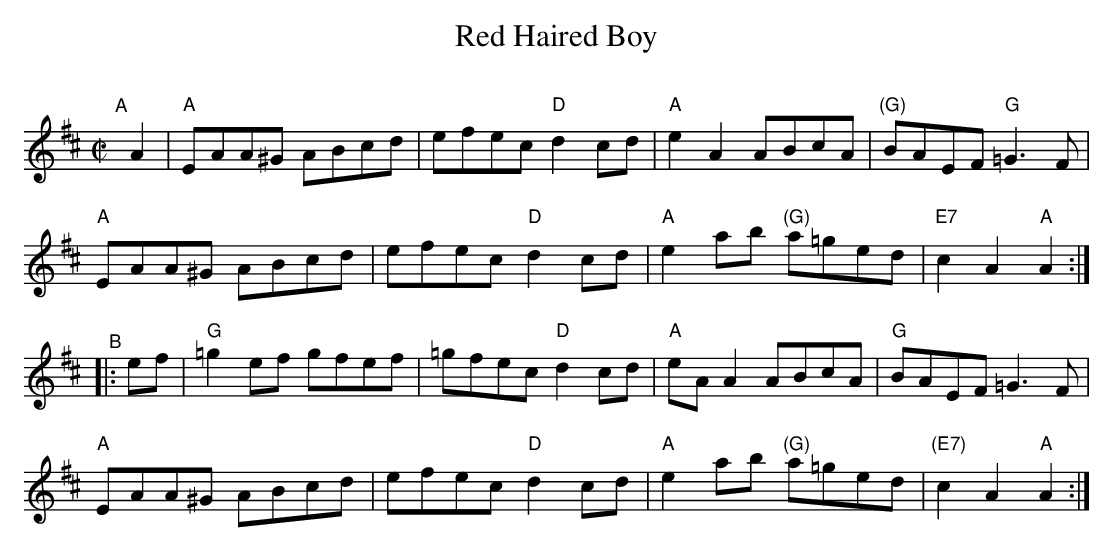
X:1
T: Red Haired Boy
C:
M: C|
L: 1/8
K: Amix
"^A"[|] A2 |\
"A"EAA^G ABcd | efec "D"d2cd | "A"e2A2  ABcA | "(G)"BAEF "G"=G3F |
"A"EAA^G ABcd | efec "D"d2cd | "A"e2ab "(G)"a=ged |  "E7"c2A2 "A"A2 :|
"^B"|: ef |\
"G"=g2ef gfef | =gfec "D"d2cd | "A"eAA2  ABcA |  "G"BAEF  =G3F |
"A"EAA^G ABcd | efec  "D"d2cd | "A"e2ab "(G)"a=ged | "(E7)"c2A2 "A"A2 :|
